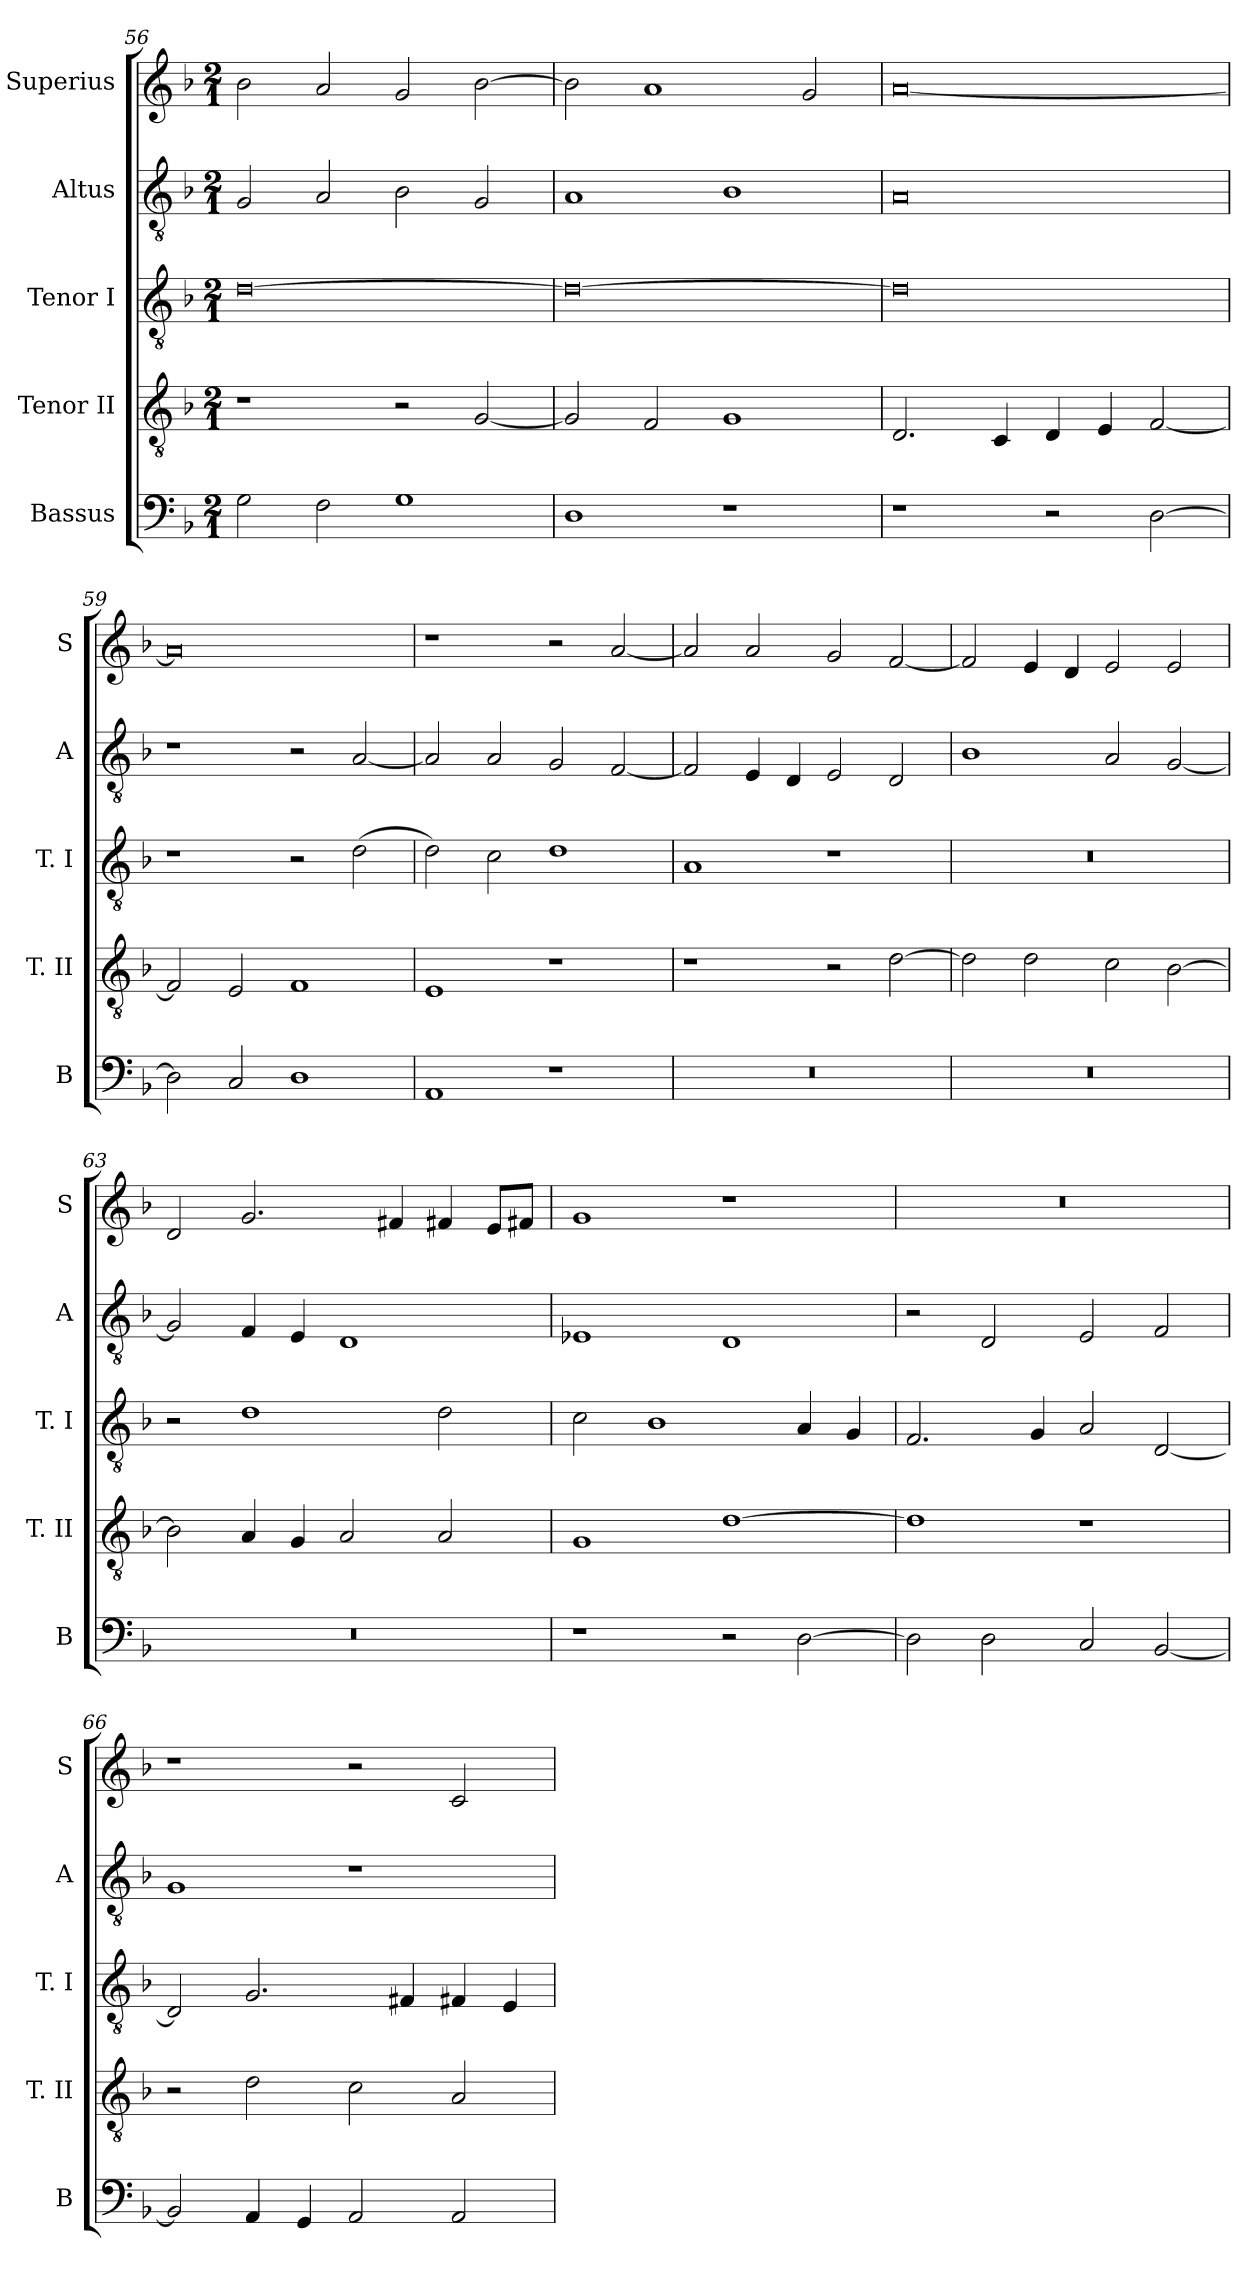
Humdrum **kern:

**kern	**kern	**kern	**kern	**kern
*part5	*part4	*part3	*part2	*part1
*staff5	*staff4	*staff3	*staff2	*staff1
*I"Bassus	*I"Tenor II	*I"Tenor I	*I"Altus	*I"Superius
*I'B	*I'T. II	*I'T. I	*I'A	*I'S
*clefF4	*clefGv2	*clefGv2	*clefGv2	*clefG2
*k[b-]	*k[b-]	*k[b-]	*k[b-]	*k[b-]
*F:	*F:	*F:	*F:	*F:
*M2/1	*M2/1	*M2/1	*M2/1	*M2/1
=56	=56	=56	=56	=56
2G	1r	[0d	2G	2b-
2F	.	.	2A	2a
1G	2r	.	2B-	2g
.	[2G	.	2G	[2b-
=57	=57	=57	=57	=57
1D	2G]	0d_	1A	2b-]
.	2F	.	.	1a
1r	1G	.	1B-	.
.	.	.	.	2g
=58	=58	=58	=58	=58
1r	2.D	0d]	0A	[0a
.	4C	.	.	.
2r	4D	.	.	.
.	4E	.	.	.
[2D	[2F	.	.	.
=59	=59	=59	=59	=59
2D]	2F]	1r	1r	0a]
2C	2E	.	.	.
1D	1F	2r	2r	.
.	.	(2d	[2A	.
=60	=60	=60	=60	=60
1AA	1E	2d)	2A]	1r
.	.	2c	2A	.
1r	1r	1d	2G	2r
.	.	.	[2F	[2a
=61	=61	=61	=61	=61
0r	1r	1A	2F]	2a]
.	.	.	4E	2a
.	.	.	4D	.
.	2r	1r	2E	2g
.	[2d	.	2D	[2f
=62	=62	=62	=62	=62
0r	2d]	0r	1B-	2f]
.	2d	.	.	4e
.	.	.	.	4d
.	2c	.	2A	2e
.	[2B-	.	[2G	2e
=63	=63	=63	=63	=63
0r	2B-]	2r	2G]	2d
.	4A	1d	4F	2.g
.	4G	.	4E	.
.	2A	.	1D	.
.	.	.	.	4f#X
.	2A	2d	.	4f#X
.	.	.	.	8eL
.	.	.	.	8f#XJ
=64	=64	=64	=64	=64
1r	1G	2c	1E-X	1g
.	.	1B-	.	.
2r	[1d	.	1D	1r
[2D	.	4A	.	.
.	.	4G	.	.
=65	=65	=65	=65	=65
2D]	1d]	2.F	2r	0r
2D	.	.	2D	.
.	.	4G	.	.
2C	1r	2A	2E	.
[2BB-	.	[2D	2F	.
=66	=66	=66	=66	=66
2BB-]	2r	2D]	1G	1r
4AA	2d	2.G	.	.
4GG	.	.	.	.
2AA	2c	.	1r	2r
.	.	4F#X	.	.
2AA	2A	4F#X	.	2c
.	.	4E	.	.
=	=	=	=	=
*-	*-	*-	*-	*-
